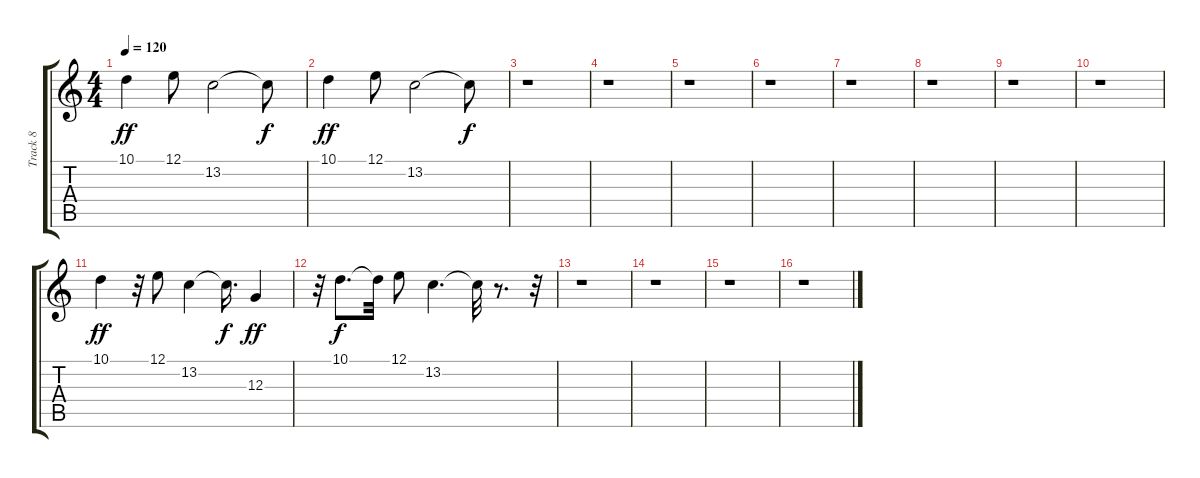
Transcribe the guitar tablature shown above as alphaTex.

\track ("Track 8" "Track 8") {instrument lead2sawtooth}
\staff {score tabs}
\tuning (E4 B3 G3 D3 A2 E2) {hide}
\ts (4 4)
\tempo 120
\clef g2
\ks c
10.1.4{dy ff} 12.1.8 13.2.2 13.2{t}.8{dy f} |
10.1.4{dy ff} 12.1.8 13.2.2 13.2{t}.8{dy f} |
r.1 |
r.1 |
r.1 |
r.1 |
r.1 |
r.1 |
r.1 |
r.1 |
10.1.4{dy ff} r.32 12.1.8 13.2.4 13.2{t}.16{d dy f} 12.3.4{dy ff} |
r.32 10.1.8{d dy f} 10.1{t}.32 12.1.8 13.2.4{d} 13.2{t}.32 r.8{d} r.32 |
r.1 |
r.1 |
r.1 |
r.1
